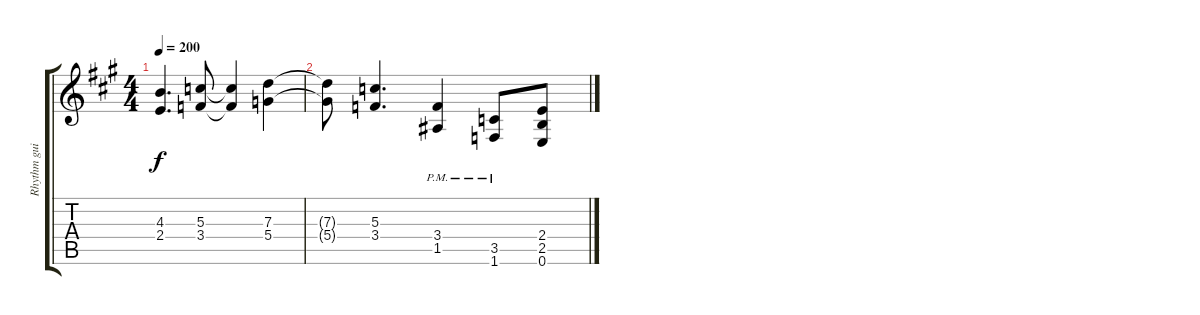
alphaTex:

\track ("Rhythm guitar" "Rhythm gui") {instrument overdrivenguitar}
\staff {score tabs}
\tuning (E4 B3 G3 D3 A2 E2) {hide}
\ts (4 4)
\tempo 200
\clef g2
\ks a
(4.3 2.4).4{d dy f} (5.3 3.4).8 (5.3{t} 3.4{t}).4 (7.3 5.4).4 |
(7.3{t} 5.4{t}).8 (5.3 3.4).4{d} (3.4{pm} 1.5{pm}).4 (3.5{pm} 1.6{pm}).8 (2.4 2.5 0.6).8
